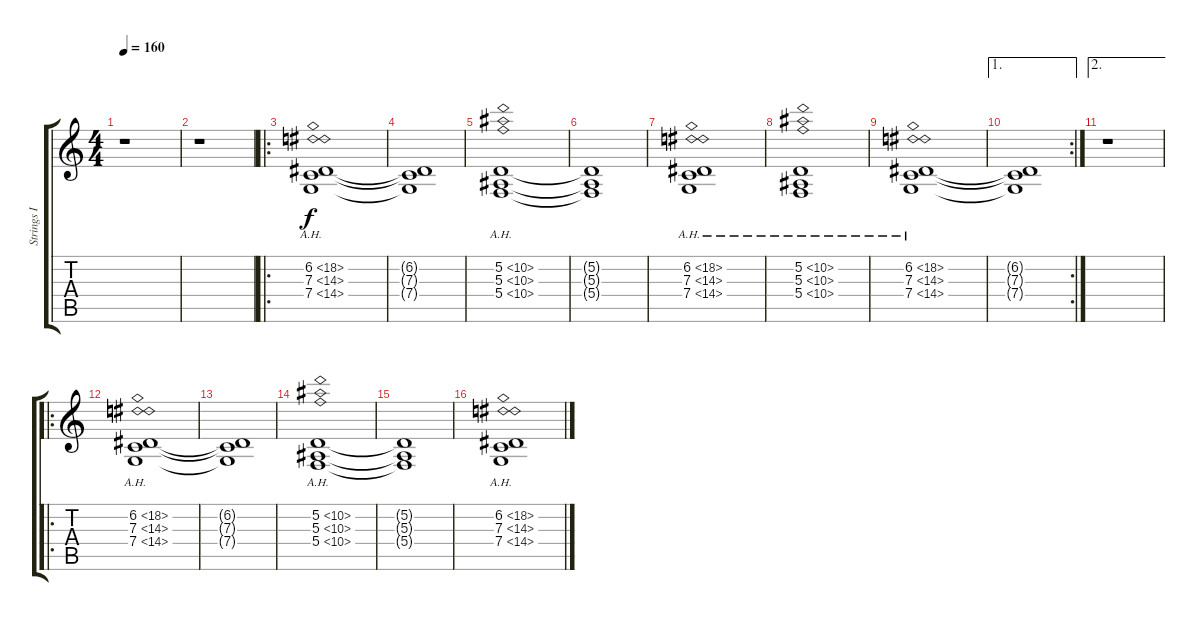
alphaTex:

\track ("Strings I" "Strings I") {instrument stringensemble1}
\staff {score tabs}
\tuning (D4 A3 F3 C3 G2 D2) {hide}
\ts (4 4)
\tempo 160
\clef g2
\ks c
r.1{dy f} |
r.1 |
\ro
(6.2{ah 12} 7.3{ah 7} 7.4{ah 7}).1{volume 10} |
(6.2{t} 7.3{t} 7.4{t}).1 |
(5.2{ah 5} 5.3{ah 5} 5.4{ah 5}).1 |
(5.2{t} 5.3{t} 5.4{t}).1 |
(6.2{ah 12} 7.3{ah 7} 7.4{ah 7}).1 |
(5.2{ah 5} 5.3{ah 5} 5.4{ah 5}).1 |
(6.2{ah 12} 7.3{ah 7} 7.4{ah 7}).1 |
\ae 1
\rc 2
(6.2{t} 7.3{t} 7.4{t}).1 |
\ae 2
r.1 |
\ro
(6.2{ah 12} 7.3{ah 7} 7.4{ah 7}).1 |
(6.2{t} 7.3{t} 7.4{t}).1 |
(5.2{ah 5} 5.3{ah 5} 5.4{ah 5}).1 |
(5.2{t} 5.3{t} 5.4{t}).1 |
(6.2{ah 12} 7.3{ah 7} 7.4{ah 7}).1
